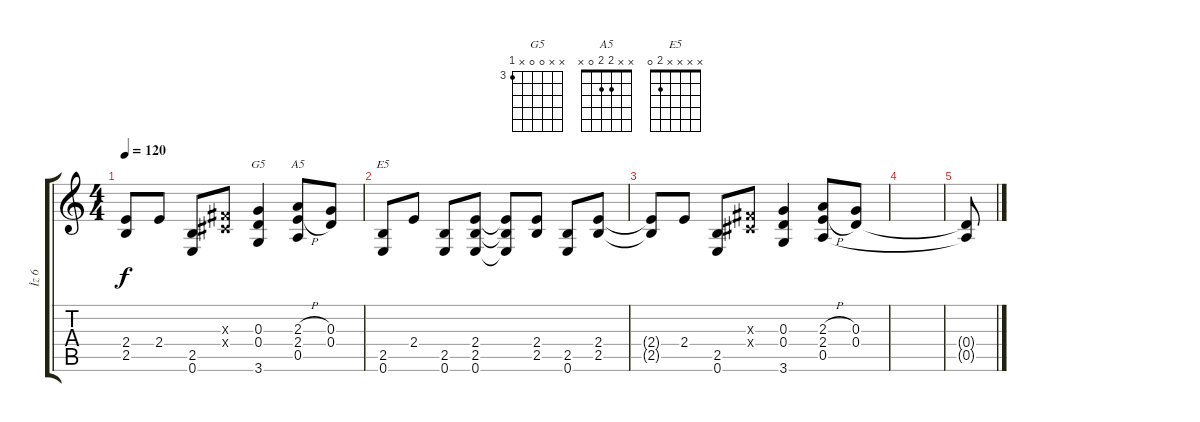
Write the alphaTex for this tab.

\track ("İz 6" "İz 6") {instrument distortionguitar}
\staff {score tabs}
\tuning (E4 B3 G3 D3 A2 E2) {hide}
\chord ("G5" x x 0 0 x 3) {firstfret 3}
\chord ("A5" x x 2 2 0 x)
\chord ("E5" x x x x 2 0)
\ts (4 4)
\tempo 120
\clef g2
\ks c
(2.4{t} 2.5{t}).8{dy f} 2.4.8 (2.5 0.6).8 (-1.3{x} -1.4{x}).8 (0.3 0.4 3.6).4{ch "G5"} (2.3{h} 2.4{h} 0.5).8{ch "A5"} (0.3 0.4).8 |
(2.5 0.6).8{ch "E5"} 2.4.8 (2.5 0.6).8 (2.4 2.5 0.6).8 (2.4{t} 2.5{t} 0.6{t}).8 (2.4 2.5).8 (2.5 0.6).8 (2.4 2.5).8 |
(2.4{t} 2.5{t}).8 2.4.8 (2.5 0.6).8 (-1.3{x} -1.4{x}).8 (0.3 0.4 3.6).4 (2.3{h} 2.4{h} 0.5).8 (0.3 0.4).8 |
|
(0.4{t} 0.5{t}).8
